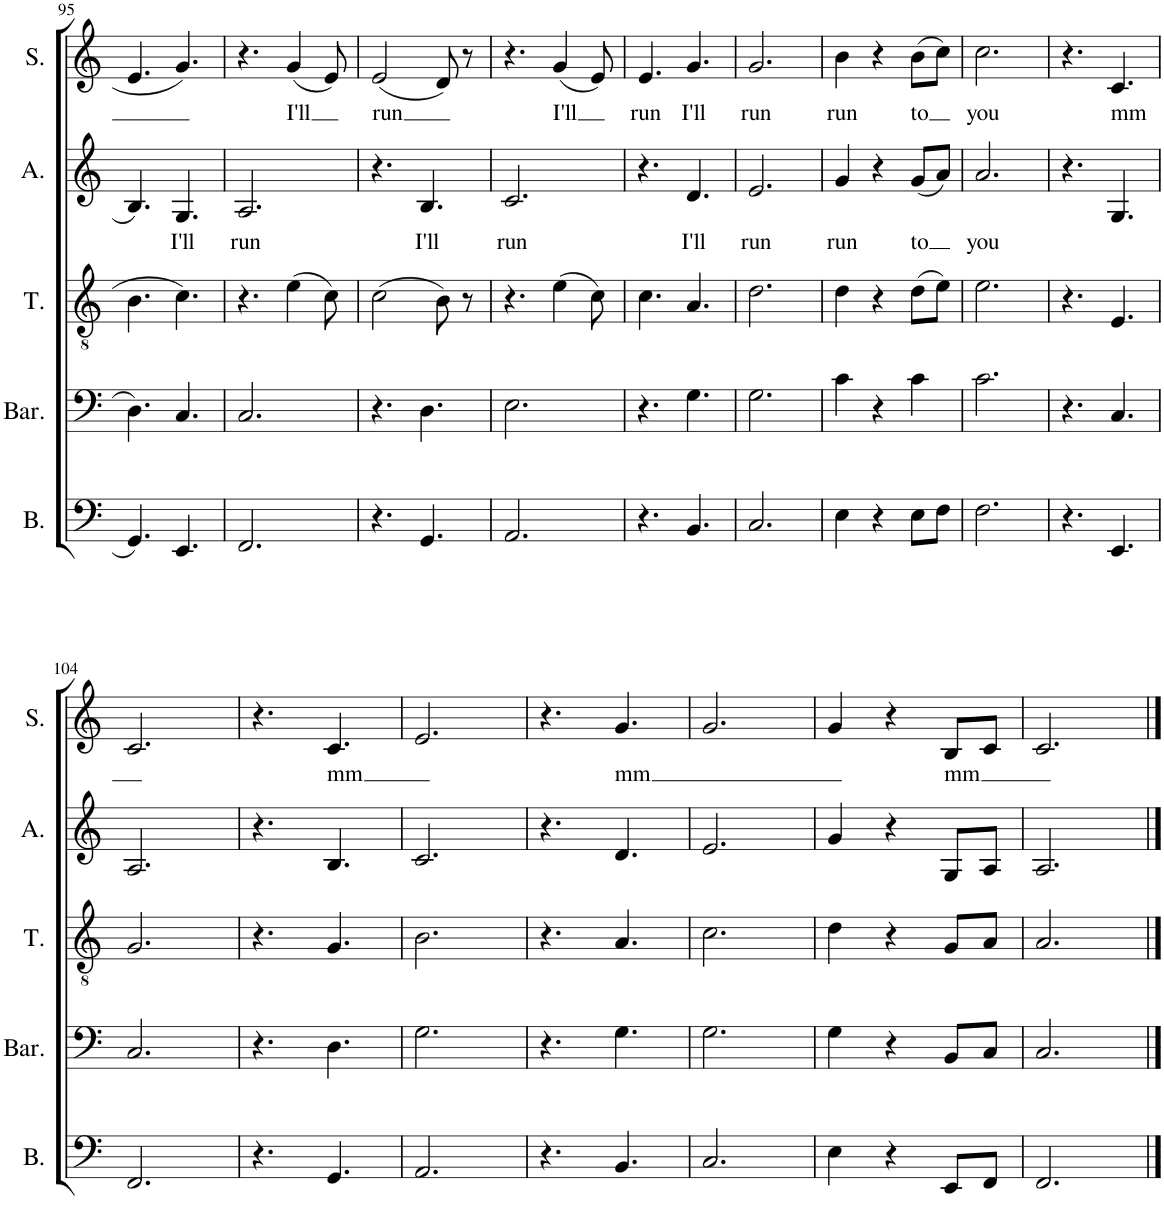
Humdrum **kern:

**kern	**kern	**kern	**kern	**text	**kern	**text
*part5	*part4	*part3	*part2	*part2	*part1	*part1
*staff5	*staff4	*staff3	*staff2	*staff2	*staff1	*staff1
*I"Bass	*I"Baritone	*I"Tenor	*I"Alto	*	*I"Soprano	*
*I'B.	*I'Bar.	*I'T.	*I'A.	*	*I'S.	*
!!LO:PB:g=z
*clefF4	*clefF4	*clefGv2	*clefG2	*	*clefG2	*
*k[]	*k[]	*k[]	*k[]	*	*k[]	*
*M6/8	*M6/8	*M6/8	*M6/8	*	*M6/8	*
=95	=95	=95	=95	=95	=95	=95
4.GG/	4.D\	4.B\	4.B/	.	4.e/	.
!	!	!	!	!LO:LY:b	!	!
4.EE/	4.C/	4.c\	4.G/	I'll	4.g/	.
=96	=96	=96	=96	=96	=96	=96
!	!	!	!	!LO:LY:b	!	!
2.FF/	2.C/	4.r	2.A/	run	4.r	.
!	!	!	!	!	!	!LO:LY:b
.	.	(4e\	.	.	(4g/	I'll
.	.	8c\)	.	.	8e/)	.
=97	=97	=97	=97	=97	=97	=97
!	!	!	!	!	!	!LO:LY:b
4.r	4.r	(2c\	4.r	.	(2e/	run
!	!	!	!	!LO:LY:b	!	!
4.GG/	4.D\	.	4.B/	I'll	.	.
.	.	8B\)	.	.	8d/)	.
.	.	8r	.	.	8r	.
=98	=98	=98	=98	=98	=98	=98
!	!	!	!	!LO:LY:b	!	!
2.AA/	2.E\	4.r	2.c/	run	4.r	.
!	!	!	!	!	!	!LO:LY:b
.	.	(4e\	.	.	(4g/	I'll
.	.	8c\)	.	.	8e/)	.
=99	=99	=99	=99	=99	=99	=99
!	!	!	!	!	!	!LO:LY:b
4.r	4.r	4.c\	4.r	.	4.e/	run
!	!	!	!	!LO:LY:b	!	!LO:LY:b
4.BB/	4.G\	4.A/	4.d/	I'll	4.g/	I'll
=100	=100	=100	=100	=100	=100	=100
!	!	!	!	!LO:LY:b	!	!LO:LY:b
2.C/	2.G\	2.d\	2.e/	run	2.g/	run
=101	=101	=101	=101	=101	=101	=101
!	!	!	!	!LO:LY:b	!	!LO:LY:b
4E\	4c\	4d\	4g/	run	4b\	run
4r	4r	4r	4r	.	4r	.
!	!	!	!	!LO:LY:b	!	!LO:LY:b
8E\L	4c\	(8d\L	(8g/L	to	(8b\L	to
8F\J	.	8e\J)	8a/J)	.	8cc\J)	.
=102	=102	=102	=102	=102	=102	=102
!	!	!	!	!LO:LY:b	!	!LO:LY:b
2.F\	2.c\	2.e\	2.a/	you	2.cc\	you
=103	=103	=103	=103	=103	=103	=103
4.r	4.r	4.r	4.r	.	4.r	.
!	!	!	!	!	!	!LO:LY:b
4.EE/	4.C/	4.E/	4.G/	.	4.c/	mm
!!LO:LB:g=z
=104	=104	=104	=104	=104	=104	=104
2.FF/	2.C/	2.G/	2.A/	.	2.c/	.
=105	=105	=105	=105	=105	=105	=105
4.r	4.r	4.r	4.r	.	4.r	.
!	!	!	!	!	!	!LO:LY:b
4.GG/	4.D\	4.G/	4.B/	.	4.c/	mm
=106	=106	=106	=106	=106	=106	=106
2.AA/	2.G\	2.B\	2.c/	.	2.e/	.
=107	=107	=107	=107	=107	=107	=107
4.r	4.r	4.r	4.r	.	4.r	.
!	!	!	!	!	!	!LO:LY:b
4.BB/	4.G\	4.A/	4.d/	.	4.g/	mm
=108	=108	=108	=108	=108	=108	=108
2.C/	2.G\	2.c\	2.e/	.	2.g/	.
=109	=109	=109	=109	=109	=109	=109
4E\	4G\	4d\	4g/	.	4g/	.
4r	4r	4r	4r	.	4r	.
!	!	!	!	!	!	!LO:LY:b
8EE/L	8BB/L	8G/L	8G/L	.	8B/L	mm
8FF/J	8C/J	8A/J	8A/J	.	8c/J	.
=110	=110	=110	=110	=110	=110	=110
2.FF/	2.C/	2.A/	2.A/	.	2.c/	.
==	==	==	==	==	==	==
*-	*-	*-	*-	*-	*-	*-
